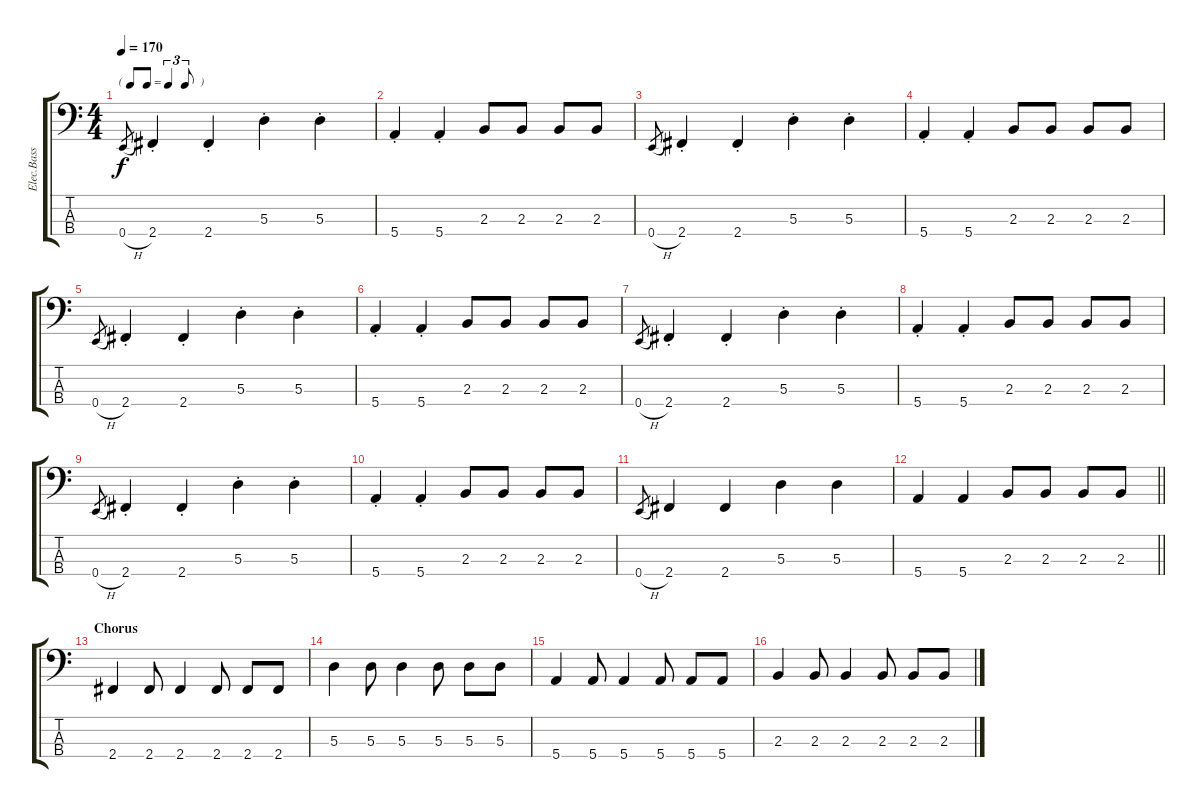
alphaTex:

\track ("Elec.Bass" "Elec.Bass") {instrument electricbassfinger}
\staff {score tabs}
\tuning (G2 D2 A1 E1) {hide}
\ts (4 4)
\tf triplet8th
\tempo 170
\clef f4
\ks c
0.4{h}.8{gr dy f} 2.4{st}.4 2.4{st}.4 5.3{st}.4 5.3{st}.4 |
5.4{st}.4 5.4{st}.4 2.3.8 2.3.8 2.3.8 2.3.8 |
0.4{h}.8{gr} 2.4{st}.4 2.4{st}.4 5.3{st}.4 5.3{st}.4 |
5.4{st}.4 5.4{st}.4 2.3.8 2.3.8 2.3.8 2.3.8 |
0.4{h}.8{gr} 2.4{st}.4 2.4{st}.4 5.3{st}.4 5.3{st}.4 |
5.4{st}.4 5.4{st}.4 2.3.8 2.3.8 2.3.8 2.3.8 |
0.4{h}.8{gr} 2.4{st}.4 2.4{st}.4 5.3{st}.4 5.3{st}.4 |
5.4{st}.4 5.4{st}.4 2.3.8 2.3.8 2.3.8 2.3.8 |
0.4{h}.8{gr} 2.4{st}.4 2.4{st}.4 5.3{st}.4 5.3{st}.4 |
5.4{st}.4 5.4{st}.4 2.3.8 2.3.8 2.3.8 2.3.8 |
0.4{h}.8{gr} 2.4.4 2.4.4 5.3.4 5.3.4 |
\barLineRight lightlight
5.4.4 5.4.4 2.3.8 2.3.8 2.3.8 2.3.8 |
\section ("" "Chorus")
2.4.4 2.4.8 2.4.4 2.4.8 2.4.8 2.4.8 |
5.3.4 5.3.8 5.3.4 5.3.8 5.3.8 5.3.8 |
5.4.4 5.4.8 5.4.4 5.4.8 5.4.8 5.4.8 |
2.3.4 2.3.8 2.3.4 2.3.8 2.3.8 2.3.8
